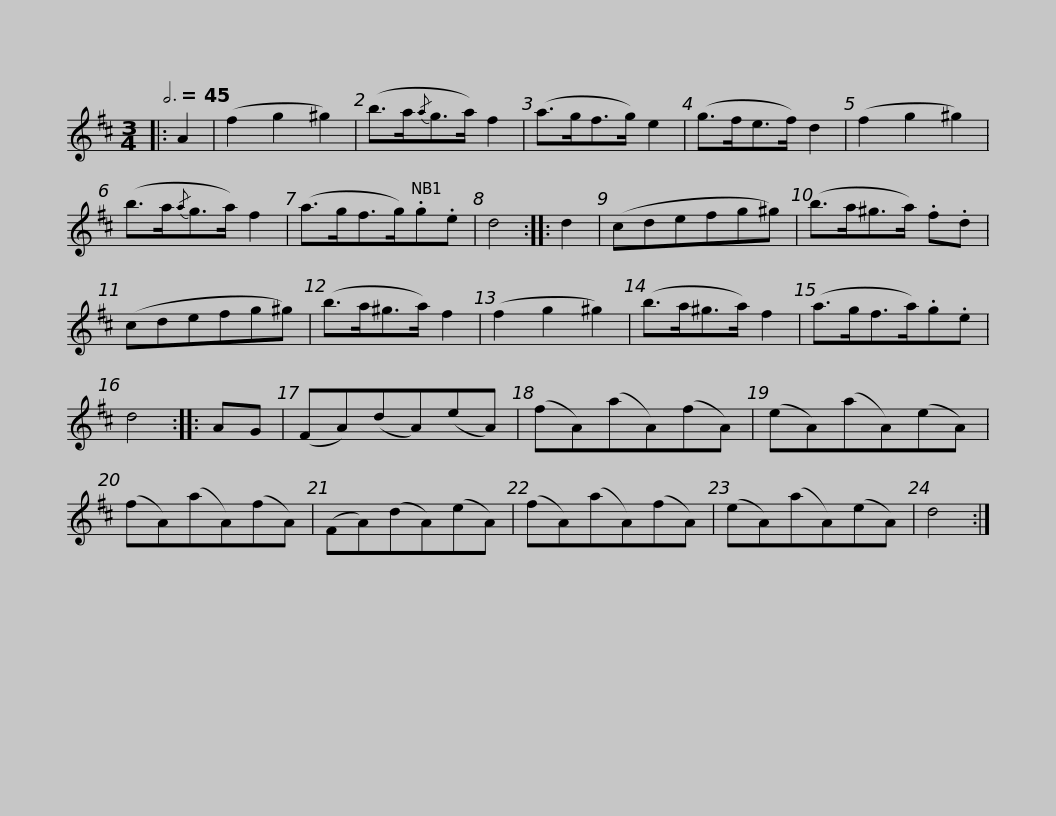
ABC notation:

X:1
L:1/8
Q:3/4=45
M:3/4
I:linebreak $
K:D
V:1 treble
V:1
|: A2 | (f2 g2 ^g2) | (b>a{/a}g>a) f2 | (a>gf>g) e2 | (g>fe>f) d2 | %5
 (f2 g2 ^g2) | (b>a{/a}g>a) f2 |$ (a>gf>g).g.e | d4 :: d2 | %10
 (cdefg^g) | (b>a^g>a) .f.d | (cdefg^g) | (b>a^g>a) f2 | (f2 g2 ^g2) |$ %15
 (b>a^g>a) f2 | (a>gf>a).g.e | d4 :: AG | (FA)(dA)(eA) | %20
 (fA)(aA)(fA) | (eA)(aA)(eA) | (fA)(aA)(fA) |$ (FA)(dA)(eA) | (fA)(aA)(fA) | %25
 (eA)(aA)(eA) | d4 :| %27
